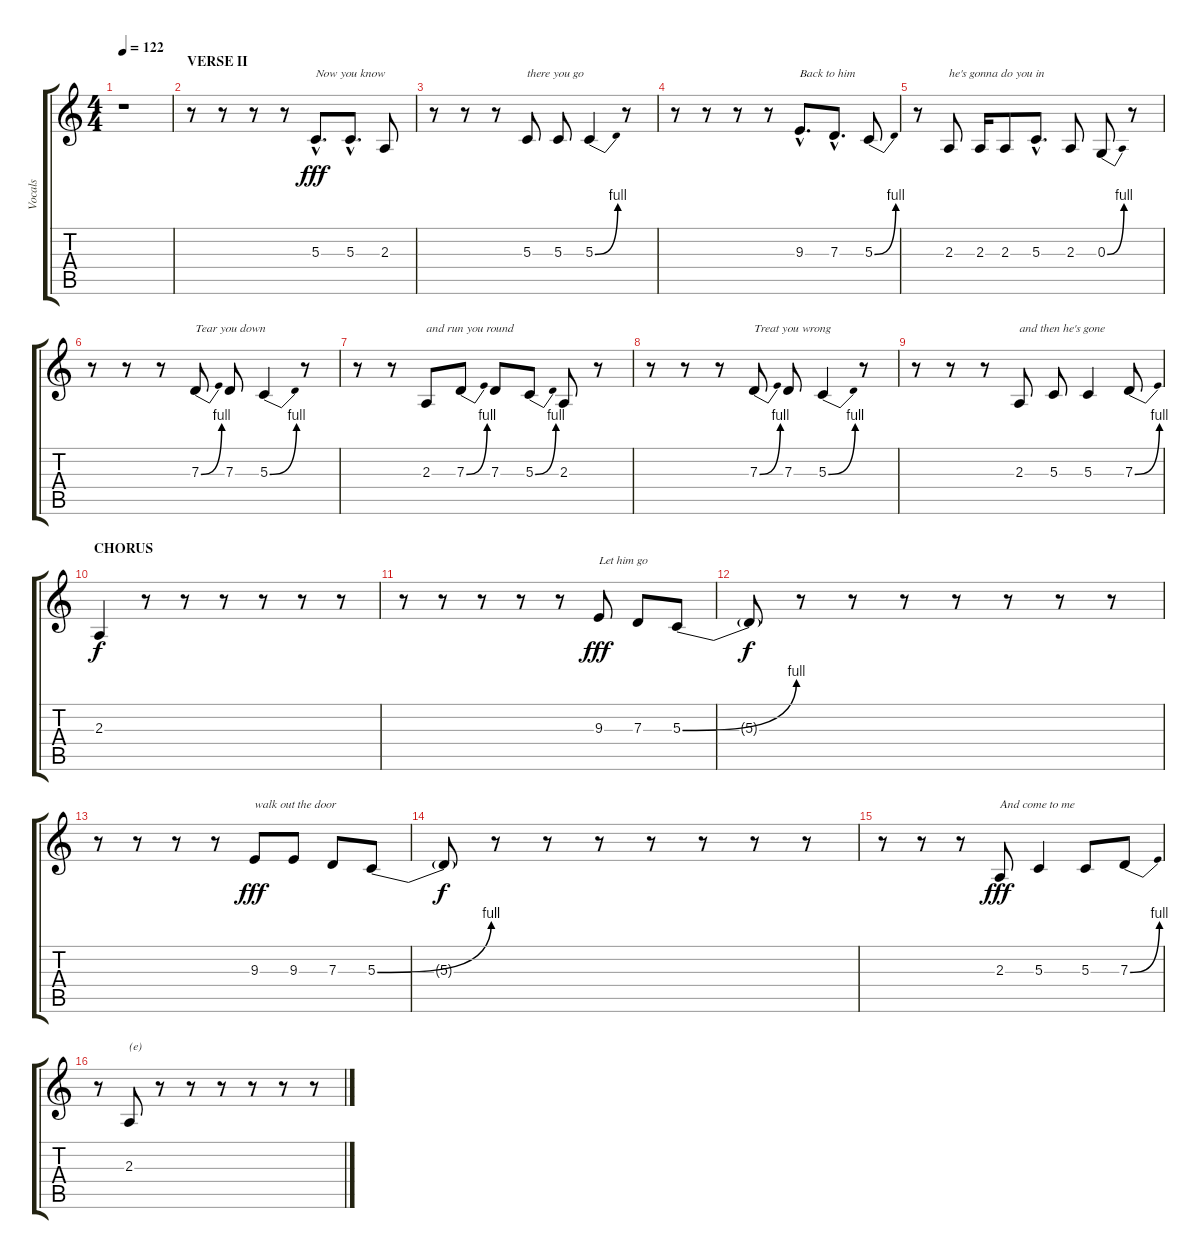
\track ("Vocals" "Vocals") {instrument bassoon}
\staff {score tabs}
\tuning (E4 B3 G3 D3 A2 E2) {hide}
\ts (4 4)
\tempo 122
\clef g2
\ks c
r.1{dy fff} |
\section ("" "VERSE II")
r.8 r.8 r.8 r.8 5.3{hac}.8{d txt "Now you know"} 5.3{hac}.8{d} 2.3.8 |
r.8 r.8 r.8 5.3.8{txt "there you go"} 5.3.8 5.3{be (bend 0 0 60 4)}.4 r.8 |
r.8 r.8 r.8 r.8 9.3{hac}.8{d txt "Back to him"} 7.3{hac}.8{d} 5.3{be (bend 0 0 60 4)}.8 |
r.8 2.3.8{txt "he's gonna do you in"} 2.3.16 2.3.8 5.3{hac}.8{d} 2.3.8 0.3{be (bend 0 0 60 4)}.8 r.8 |
r.8 r.8 r.8 7.3{be (bend 0 0 60 4)}.8{txt "Tear you down"} 7.3.8 5.3{be (bend 0 0 60 4)}.4 r.8 |
r.8 r.8 2.3.8{txt "and run you round"} 7.3{be (bend 0 0 60 4)}.8 7.3.8 5.3{be (bend 0 0 60 4)}.8 2.3.8 r.8 |
r.8 r.8 r.8 7.3{be (bend 0 0 60 4)}.8{txt "Treat you wrong"} 7.3.8 5.3{be (bend 0 0 60 4)}.4 r.8 |
r.8 r.8 r.8 2.3.8{txt "and then he's gone"} 5.3.8 5.3.4 7.3{be (bend 0 0 60 4)}.8 |
\section ("" "CHORUS")
2.3.4{dy f} r.8 r.8 r.8 r.8 r.8 r.8 |
r.8 r.8 r.8 r.8 r.8 9.3.8{txt "Let him go" dy fff} 7.3.8 5.3{be (bend 0 0 60 4)}.8 |
5.3{t}.8{dy f} r.8 r.8 r.8 r.8 r.8 r.8 r.8 |
r.8 r.8 r.8 r.8 9.3.8{txt "walk out the door" dy fff} 9.3.8 7.3.8 5.3{be (bend 0 0 60 4)}.8 |
5.3{t}.8{dy f} r.8 r.8 r.8 r.8 r.8 r.8 r.8 |
r.8 r.8 r.8 2.3.8{txt "And come to me" dy fff} 5.3.4 5.3.8 7.3{be (bend 0 0 60 4)}.8 |
r.8 2.3.8{txt "(e)"} r.8 r.8 r.8 r.8 r.8 r.8
